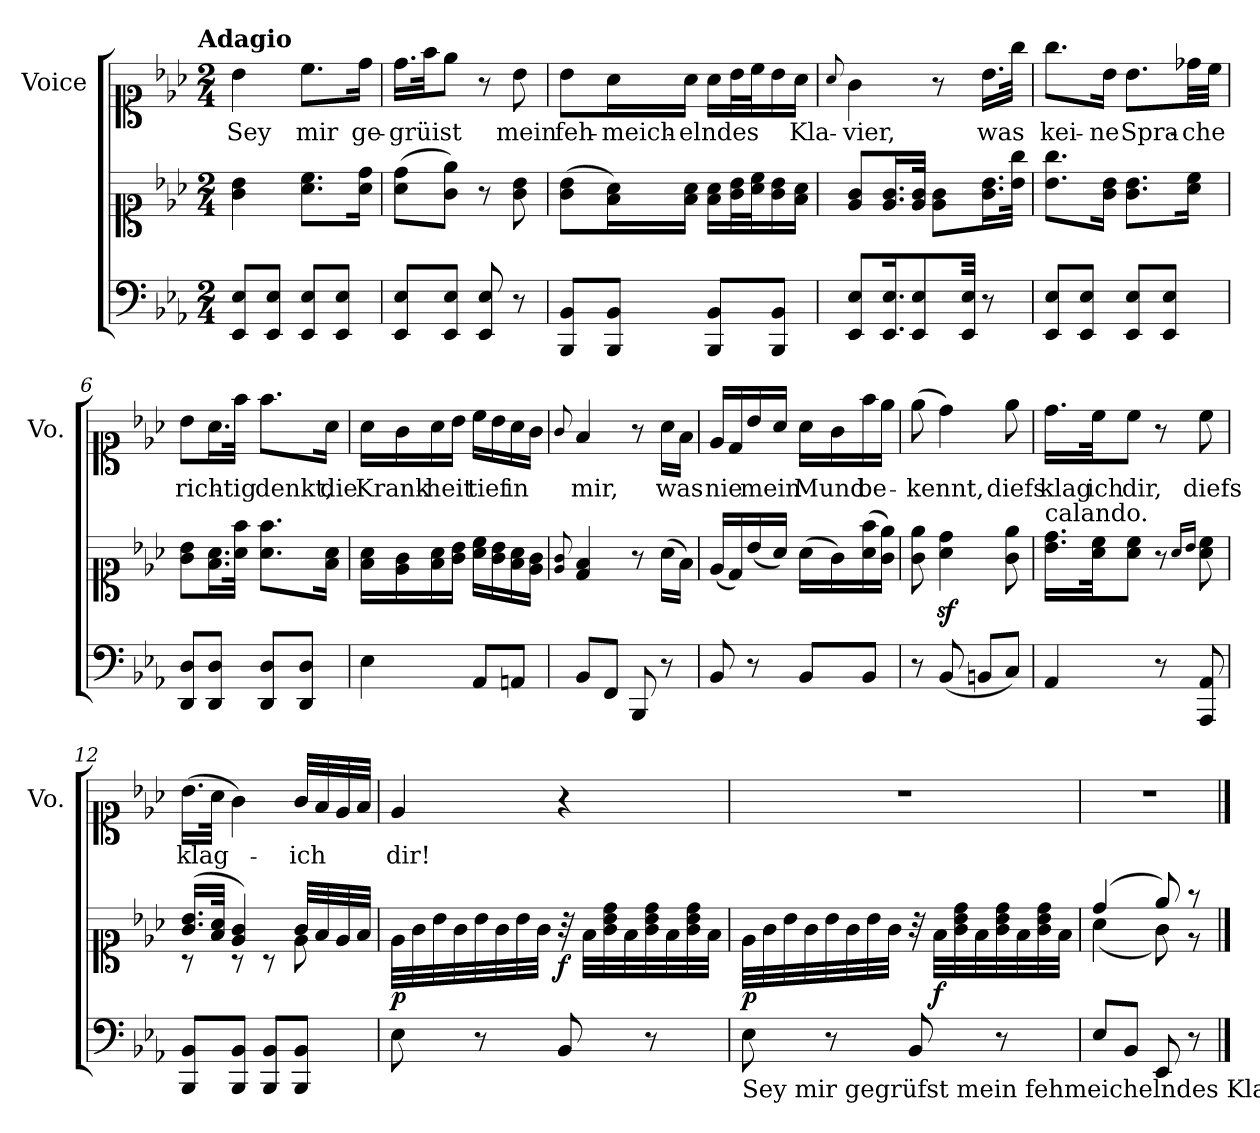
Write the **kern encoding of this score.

**kern	**kern	**dynam	**kern	**text
*part2	*part2	*part2	*part1	*part1
*staff3	*staff2	*staff2/3	*staff1	*staff1
*	*	*	*I"Voice	*
*	*	*	*I'Vo.	*
*clefF4	*clefC1	*	*clefC1	*
*k[b-e-a-]	*k[b-e-a-]	*	*k[b-e-a-]	*
!!LO:TX:omd:t=Adagio
*M2/4	*M2/4	*	*M2/4	*
*MM71	*MM71	*	*MM71	*
=1	=1	=1	=1	=1
8EE-/ 8E-/L	4g\ 4b-\	.	4b-\	Sey
8EE-/ 8E-/J	.	.	.	.
8EE-/ 8E-/L	8.a-\ 8.cc\L	.	8.cc\L	mir
8EE-/ 8E-/J	.	.	.	.
.	16a-\ 16dd\Jk	.	16dd\Jk	ge-
=2	=2	=2	=2	=2
8EE-/ 8E-/L	(8a-\ 8dd\L	.	16.dd\LL	-grüist
.	.	.	32ff\Jk	.
8EE-/ 8E-/J	8g\ 8ee-\J)	.	8ee-\J	.
8EE-/ 8E-/	8r	.	8r	.
8r	8g\ 8b-\	.	8b-\	mein
=3	=3	=3	=3	=3
8BBB-/ 8BB-/L	(8g\ 8b-\L	.	8b-\L	feh-
8BBB-/ 8BB-/J	16f\ 16a-\L)	.	16a-\L	-meich-
.	16f\ 16a-\JJ	.	16a-\JJ	-elndes
8BBB-/ 8BB-/L	16f\ 16a-\LL	.	16a-\LL	.
.	32g\ 32b-\L	.	32b-\L	.
.	32a-\ 32cc\J	.	32cc\J	.
8BBB-/ 8BB-/J	16g\ 16b-\	.	16b-\	.
.	16f\ 16a-\JJ	.	16a-\JJ	Kla-
=4	=4	=4	=4	=4
.	.	.	8qqa-/	.
8EE-/ 8E-/L	8e-/ 8g/L	.	4g\	-vier,
16.EE-/ 16.E-/k	16.e-/ 16.g/L	.	.	.
8EE-/ 8E-/	32e-/ 32g/JJk	.	.	.
.	8e-\ 8g\L	.	8r	.
32EE-/ 32E-/Jkk	.	.	.	.
8r	16.g\ 16.b-\L	.	16.b-\LL	was
.	32b-\ 32gg\JJk	.	32gg\JJk	.
!!LO:LB:g=z
=5	=5	=5	=5	=5
8EE-/ 8E-/L	8.b-\ 8.gg\L	.	8.gg\L	kei-
8EE-/ 8E-/J	.	.	.	.
.	16g\ 16b-\Jk	.	16b-\Jk	-ne
8EE-/ 8E-/L	8.g\ 8.b-\L	.	8.b-\L	Spra-
8EE-/ 8E-/J	.	.	.	.
.	16a-\ 16cc\Jk	.	32dd-X\LL	-che
.	.	.	32cc\JJJ	.
=6	=6	=6	=6	=6
8DD/ 8D/L	8g\ 8b-\L	.	8b-\L	rich-
8DD/ 8D/J	16.f\ 16.a-\L	.	16.a-\L	.
.	32a-\ 32ff\JJk	.	32ff\JJk	-tig
8DD/ 8D/L	8.a-\ 8.ff\L	.	8.ff\L	denkt,
8DD/ 8D/J	.	.	.	.
.	16f\ 16a-\Jk	.	16a-\Jk	die
=7	=7	=7	=7	=7
4E-\	16f\ 16a-\LL	.	16a-\LL	Krank-
.	16e-\ 16g\	.	16g\	.
.	16f\ 16a-\	.	16a-\	-heit
.	16g\ 16b-\JJ	.	16b-\JJ	.
8AA-/L	16a-\ 16cc\LL	.	16cc\LL	tief
.	16g\ 16b-\	.	16b-\	.
8AAn/J	16f\ 16a-\	.	16a-\	in
.	16e-\ 16g\JJ	.	16g\JJ	.
=8	=8	=8	=8	=8
.	8qqe-/ 8qqg/	.	8qqg/	.
8BB-/L	4d/ 4f/	.	4f/	mir,
8FF/J	.	.	.	.
8BBB-/	8r	.	8r	.
8r	(16a-\LL	.	16a-\LL	was
.	16f\JJ)	.	16f\JJ	.
=9	=9	=9	=9	=9
8BB-/	(16e-/LL	.	16e-/LL	nie
.	16d/)	.	16d/	.
8r	(16b-/	.	16b-/	mein
.	16a-/JJ)	.	16a-/JJ	.
8BB-/L	(16a-\LL	.	16a-\LL	Mund
.	16g\)	.	16g\	.
8BB-/J	(16a-\ 16ff\	.	16ff\	be-
.	16g\ 16ee-\JJ)	.	16ee-\JJ	.
!!LO:LB:g=z
=10	=10	=10	=10	=10
8r	8g\ 8ee-\	.	(8ee-\	-kennt,
(8BB-/	4a-z<\ 4ddz<\	.	4dd\)	.
8BBn/L	.	.	.	.
8C/J)	8g\ 8ee-\	.	8ee-\	diefs
=11	=11	=11	=11	=11
!	!LO:TX:a:t=calando.	!	!	!
4AA-/	16.b-\ 16.dd\LL	.	16.dd\LL	klag
.	32a-\ 32cc\Jk	.	32cc\Jk	ich
.	8a-\ 8cc\J	.	8cc\J	dir,
8r	8r	.	8r	.
.	16qqa-/LL	.	.	.
.	16qqb-/JJ	.	.	.
8AAA-/ 8AA-/	8a-\ 8cc\	.	8cc\	diefs
=12	=12	=12	=12	=12
*	*^	*	*	*
8BBB-/ 8BB-/L	(16.g/ 16.b-/LL	8r	.	(16.b-\LL	klag-
.	32f/ 32a-/JJk	.	.	32a-\JJk	.
8BBB-/ 8BB-/J	4e-/ 4g/)	8r	.	4g\)	.
8BBB-/ 8BB-/L	.	8r	.	.	.
8BBB-/ 8BB-/J	32g/LLL	8e-\	.	32g/LLL	-ich
.	32f/	.	.	32f/	.
.	32e-/	.	.	32e-/	.
.	32f/JJJ	.	.	32f/JJJ	.
*	*v	*v	*	*	*
=13	=13	=13	=13	=13
!	!	!LO:DY:b	!	!
8E-\	32e-\LLL	p	4e-/	dir!
.	32g\	.	.	.
.	32b-\	.	.	.
.	32g\	.	.	.
8r	32b-\	.	.	.
.	32g\	.	.	.
.	32b-\	.	.	.
.	32g\JJJ	.	.	.
!	!	!LO:DY:b	!	!
8BB-/	32r	f	4r	.
.	32f\LLL	.	.	.
.	32g\ 32b-\ 32dd\	.	.	.
.	32f\	.	.	.
8r	32g\ 32b-\ 32dd\	.	.	.
.	32f\	.	.	.
.	32g\ 32b-\ 32dd\	.	.	.
.	32f\JJJ	.	.	.
!!LO:PB:g=z
=14	=14	=14	=14	=14
!LO:TX:b:t=Sey mir gegrüfst mein fehmeichelndes Klavier,Was keine Sprache richtig denkt,Die Krankheit tief in mir,Was nie mein Mund bekennt,Diefs klag ich dir!Dich o Klavier, erfand ein Menfchenfreund,Ein Mann, der traurig war, wie ich;Er hat, wie ich geweint,Voll Kummer fchuf er dichFür ich, und auch für mich.Und Heil fey ihm, Vertrauter meiner Bruft,Heil fey dem Mann der dich erfand!Hat ihn, der Schmerz und LuftAn deine Saiten band,Kein Stein genannt?	!	!	!	!
!	!	!LO:DY:b	!	!
8E-\	32e-\LLL	p	2r	.
.	32g\	.	.	.
.	32b-\	.	.	.
.	32g\	.	.	.
8r	32b-\	.	.	.
.	32g\	.	.	.
.	32b-\	.	.	.
.	32g\JJJ	.	.	.
8BB-/	32r	.	.	.
!	!	!LO:DY:b	!	!
.	32f\LLL	f	.	.
.	32g\ 32b-\ 32dd\	.	.	.
.	32f\	.	.	.
8r	32g\ 32b-\ 32dd\	.	.	.
.	32f\	.	.	.
.	32g\ 32b-\ 32dd\	.	.	.
.	32f\JJJ	.	.	.
=15	=15	=15	=15	=15
*	*^	*	*	*
8E-/L	(4dd/	(4a-\	.	2r	.
8BB-/J	.	.	.	.	.
8EE-/	8ee-/)	8g\)	.	.	.
8r	8r	8r	.	.	.
*	*v	*v	*	*	*
==	==	==	==	==
*-	*-	*-	*-	*-
